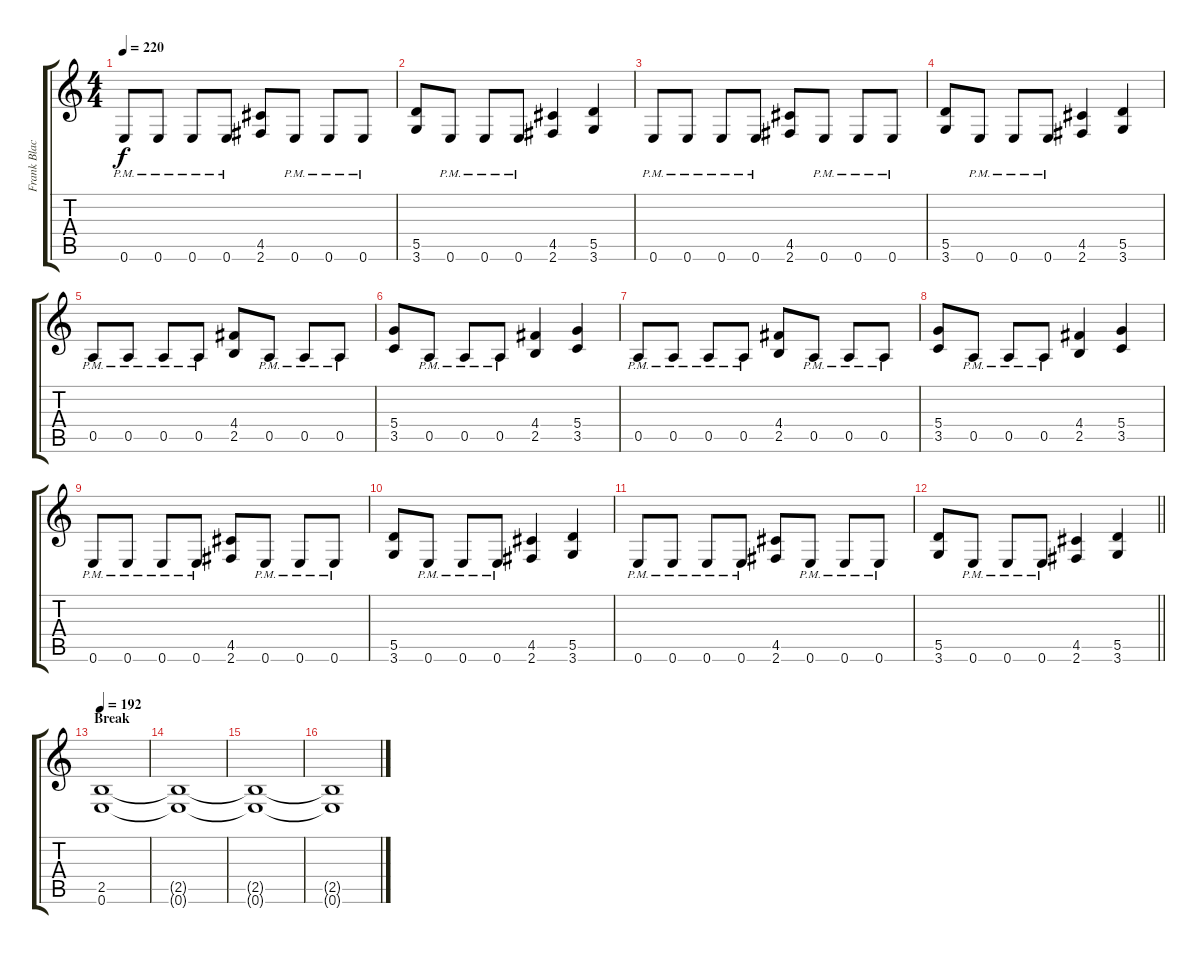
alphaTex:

\track ("Frank Blackfire" "Frank Blac") {instrument distortionguitar}
\staff {score tabs}
\tuning (E4 B3 G3 D3 A2 E2) {hide}
\ts (4 4)
\tempo 220
\clef g2
\ks c
0.6{pm}.8{dy f} 0.6{pm}.8 0.6{pm}.8 0.6{pm}.8 (4.5 2.6).8 0.6{pm}.8 0.6{pm}.8 0.6{pm}.8 |
(5.5 3.6).8 0.6{pm}.8 0.6{pm}.8 0.6{pm}.8 (4.5 2.6).4 (5.5 3.6).4 |
0.6{pm}.8 0.6{pm}.8 0.6{pm}.8 0.6{pm}.8 (4.5 2.6).8 0.6{pm}.8 0.6{pm}.8 0.6{pm}.8 |
(5.5 3.6).8 0.6{pm}.8 0.6{pm}.8 0.6{pm}.8 (4.5 2.6).4 (5.5 3.6).4 |
0.5{pm}.8 0.5{pm}.8 0.5{pm}.8 0.5{pm}.8 (4.4 2.5).8 0.5{pm}.8 0.5{pm}.8 0.5{pm}.8 |
(5.4 3.5).8 0.5{pm}.8 0.5{pm}.8 0.5{pm}.8 (4.4 2.5).4 (5.4 3.5).4 |
0.5{pm}.8 0.5{pm}.8 0.5{pm}.8 0.5{pm}.8 (4.4 2.5).8 0.5{pm}.8 0.5{pm}.8 0.5{pm}.8 |
(5.4 3.5).8 0.5{pm}.8 0.5{pm}.8 0.5{pm}.8 (4.4 2.5).4 (5.4 3.5).4 |
0.6{pm}.8 0.6{pm}.8 0.6{pm}.8 0.6{pm}.8 (4.5 2.6).8 0.6{pm}.8 0.6{pm}.8 0.6{pm}.8 |
(5.5 3.6).8 0.6{pm}.8 0.6{pm}.8 0.6{pm}.8 (4.5 2.6).4 (5.5 3.6).4 |
0.6{pm}.8 0.6{pm}.8 0.6{pm}.8 0.6{pm}.8 (4.5 2.6).8 0.6{pm}.8 0.6{pm}.8 0.6{pm}.8 |
\barLineRight lightlight
(5.5 3.6).8 0.6{pm}.8 0.6{pm}.8 0.6{pm}.8 (4.5 2.6).4 (5.5 3.6).4 |
\section ("" "Break")
\tempo 192
(2.5 0.6).1 |
(2.5{t} 0.6{t}).1 |
(2.5{t} 0.6{t}).1 |
(2.5{t} 0.6{t}).1
